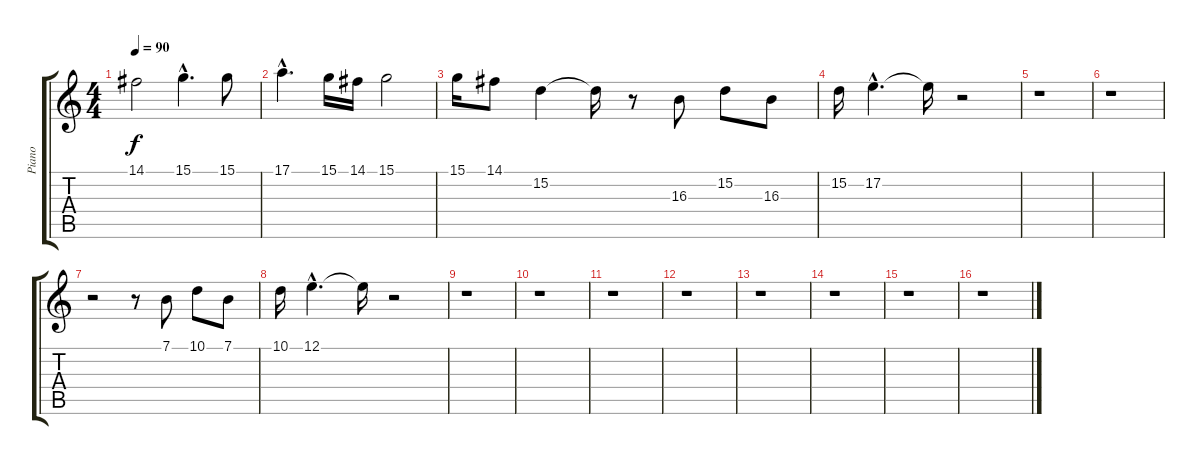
\track ("Piano" "Piano") {instrument electricpiano2}
\staff {score tabs}
\tuning (E4 B3 G3 D3 A2 E2) {hide}
\ts (4 4)
\tempo 90
\clef g2
\ks c
14.1.2{dy f} 15.1{hac}.4{d} 15.1.8 |
17.1{hac}.4{d} 15.1.16 14.1.16 15.1.2 |
15.1.16 14.1.8 15.2.4 15.2{t}.16 r.8 16.3.8 15.2.8 16.3.8 |
15.2.16 17.2{hac}.4{d} 17.2{t}.16 r.2 |
r.1 |
r.1 |
r.2 r.8 7.1.8 10.1.8 7.1.8 |
10.1.16 12.1{hac}.4{d} 12.1{t}.16 r.2 |
r.1 |
r.1 |
r.1 |
r.1 |
r.1 |
r.1 |
r.1 |
r.1
